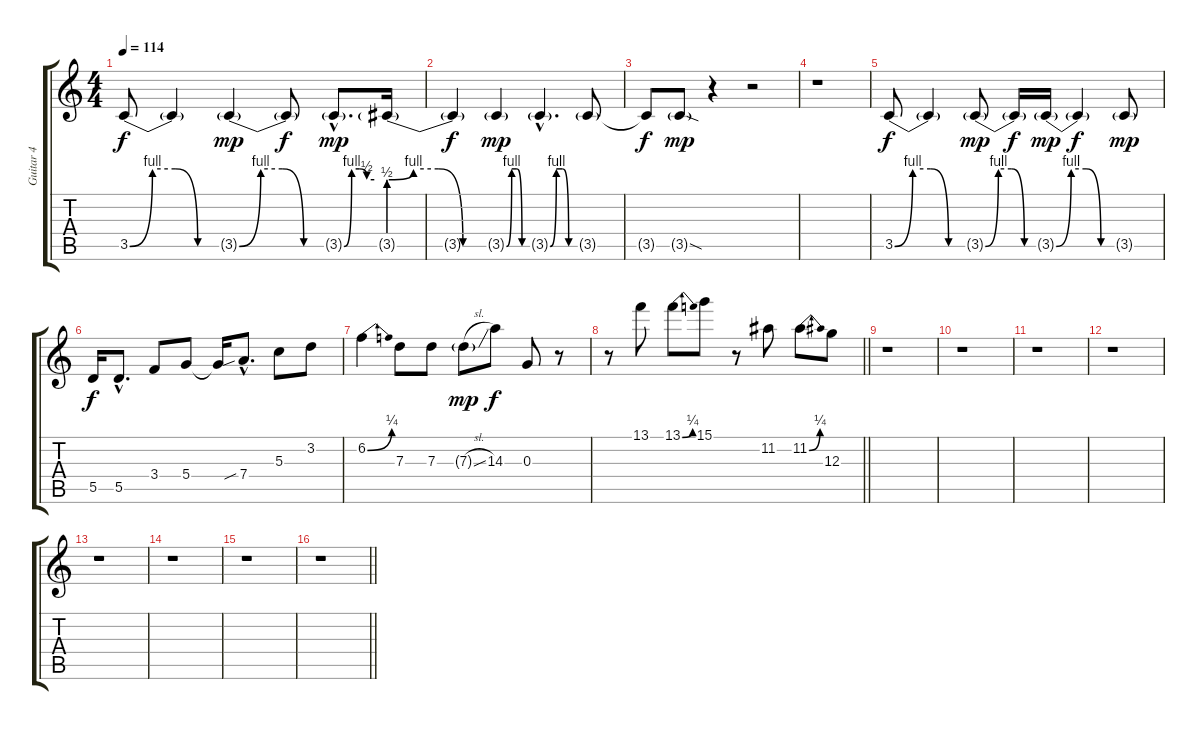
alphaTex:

\track ("Guitar 4" "Guitar 4") {instrument overdrivenguitar}
\staff {score tabs}
\tuning (E4 B3 G3 D3 A2 E2) {hide}
\ts (4 4)
\tempo 114
\clef g2
\ks c
3.5{be (custom 0 0 15 4 30 4 45 0 60 0)}.8{dy f} 3.5{t}.4 3.5{be (custom 0 0 15 4 30 4 45 0 60 0) g}.4{dy mp} 3.5{t}.8{dy f} 3.5{be (custom 0 0 15 4 30 4 45 2 60 2) g hac}.8{d dy mp} 3.5{be (custom 0 2 15 4 30 4 45 0 60 0) g}.16 |
3.5{t}.4{dy f} 3.5{be (custom 0 0 15 4 30 4 45 0 60 0) g}.4{dy mp} 3.5{be (custom 0 0 15 4 30 4 45 0 60 0) g hac}.4{d} 3.5{g}.8 |
3.5{t}.8{dy f} 3.5{sod g}.8{dy mp} r.4 r.2 |
r.1 |
3.5{be (custom 0 0 15 4 30 4 45 0 60 0)}.8{dy f} 3.5{t}.4 3.5{be (custom 0 0 15 4 30 4 45 0 60 0) g}.8{dy mp} 3.5{t}.16{dy f} 3.5{be (custom 0 0 15 4 30 4 45 0 60 0) g}.16{dy mp} 3.5{t}.4{dy f} 3.5{g}.8{dy mp} |
5.5.16{dy f} 5.5{hac}.8{d} 3.4.8 5.4.8 5.4{t}.16 7.4{sib hac}.8{d} 5.3.8 3.2.8 |
6.2{be (bend 0 0 60 1)}.4 7.3.8 7.3.8 7.3{sl g}.8{dy mp} 14.3.8{dy f} 0.3.8 r.8 |
\barLineRight lightlight
r.8 13.1.8 13.1{be (bend 0 0 60 1)}.8 15.1.8 r.8 11.2.8 11.2{be (bend 0 0 60 1)}.8 12.3.8 |
r.1 |
r.1 |
r.1 |
r.1 |
r.1 |
r.1 |
r.1 |
\barLineRight lightlight
r.1
